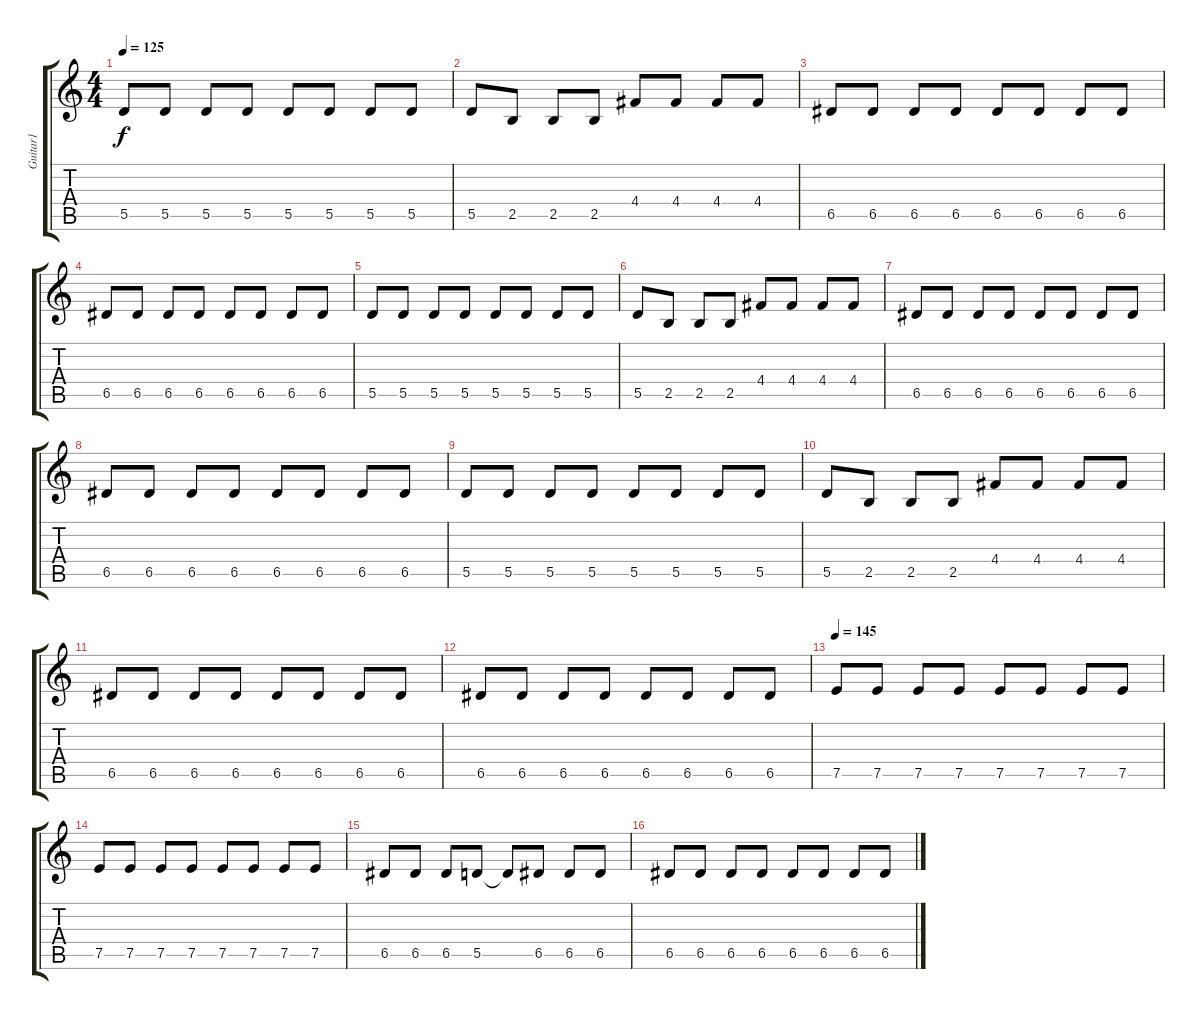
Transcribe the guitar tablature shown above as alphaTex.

\track ("Guitar1" "Guitar1") {instrument electricguitarjazz}
\staff {score tabs}
\tuning (E4 B3 G3 D3 A2 E2) {hide}
\ts (4 4)
\tempo 125
\clef g2
\ks c
5.5.8{dy f instrument overdrivenguitar} 5.5.8 5.5.8 5.5.8 5.5.8 5.5.8 5.5.8 5.5.8 |
5.5.8 2.5.8 2.5.8 2.5.8 4.4.8 4.4.8 4.4.8 4.4.8 |
6.5.8 6.5.8 6.5.8 6.5.8 6.5.8 6.5.8 6.5.8 6.5.8 |
6.5.8 6.5.8 6.5.8 6.5.8 6.5.8 6.5.8 6.5.8 6.5.8 |
5.5.8{instrument overdrivenguitar} 5.5.8 5.5.8 5.5.8 5.5.8 5.5.8 5.5.8 5.5.8 |
5.5.8 2.5.8 2.5.8 2.5.8 4.4.8 4.4.8 4.4.8 4.4.8 |
6.5.8 6.5.8 6.5.8 6.5.8 6.5.8 6.5.8 6.5.8 6.5.8 |
6.5.8 6.5.8 6.5.8 6.5.8 6.5.8 6.5.8 6.5.8 6.5.8 |
5.5.8{instrument overdrivenguitar} 5.5.8 5.5.8 5.5.8 5.5.8 5.5.8 5.5.8 5.5.8 |
5.5.8 2.5.8 2.5.8 2.5.8 4.4.8 4.4.8 4.4.8 4.4.8 |
6.5.8 6.5.8 6.5.8 6.5.8 6.5.8 6.5.8 6.5.8 6.5.8 |
6.5.8 6.5.8 6.5.8 6.5.8 6.5.8 6.5.8 6.5.8 6.5.8 |
\tempo 145
7.5.8{instrument electricguitarjazz} 7.5.8 7.5.8 7.5.8 7.5.8 7.5.8 7.5.8 7.5.8 |
7.5.8 7.5.8 7.5.8 7.5.8 7.5.8 7.5.8 7.5.8 7.5.8 |
6.5.8 6.5.8 6.5.8 5.5.8 5.5{t}.8 6.5.8 6.5.8 6.5.8 |
6.5.8 6.5.8 6.5.8 6.5.8 6.5.8 6.5.8 6.5.8 6.5.8
